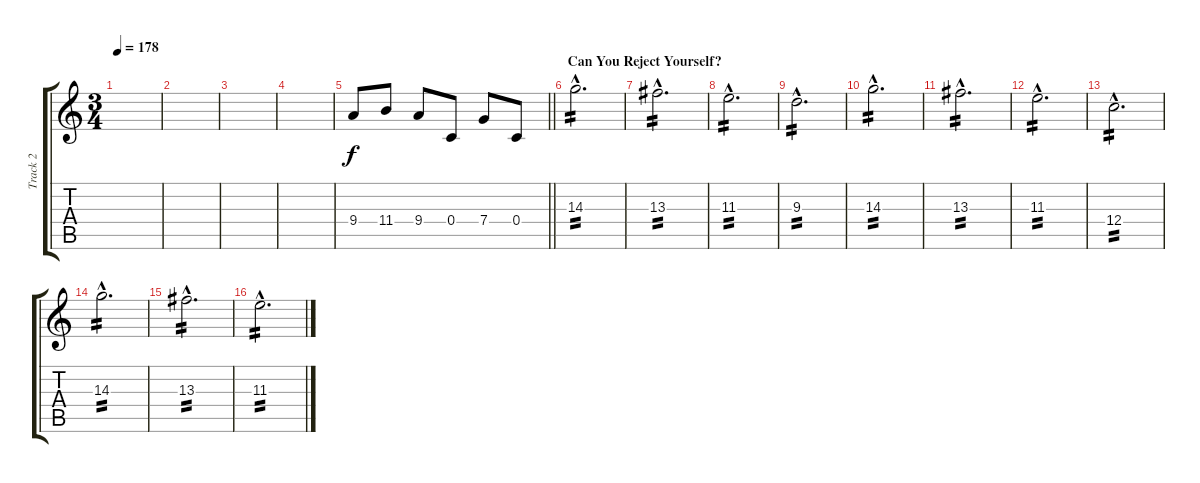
\track ("Track 2" "Track 2") {instrument distortionguitar}
\staff {score tabs}
\tuning (D4 A3 F3 C3 G2 C2) {hide}
\ts (3 4)
\tempo 178
\clef g2
\ks c
|
|
|
|
\barLineRight lightlight
9.4.8{instrument distortionguitar} 11.4.8 9.4.8 0.4.8 7.4.8 0.4.8 |
\section ("" "Can You Reject Yourself?")
14.3{hac}.2{d tp 2 balance 3} |
13.3{hac}.2{d tp 2} |
11.3{hac}.2{d tp 2} |
9.3{hac}.2{d tp 2} |
14.3{hac}.2{d tp 2} |
13.3{hac}.2{d tp 2} |
11.3{hac}.2{d tp 2} |
12.4{hac}.2{d tp 2} |
14.3{hac}.2{d tp 2 balance 3} |
13.3{hac}.2{d tp 2} |
11.3{hac}.2{d tp 2}
